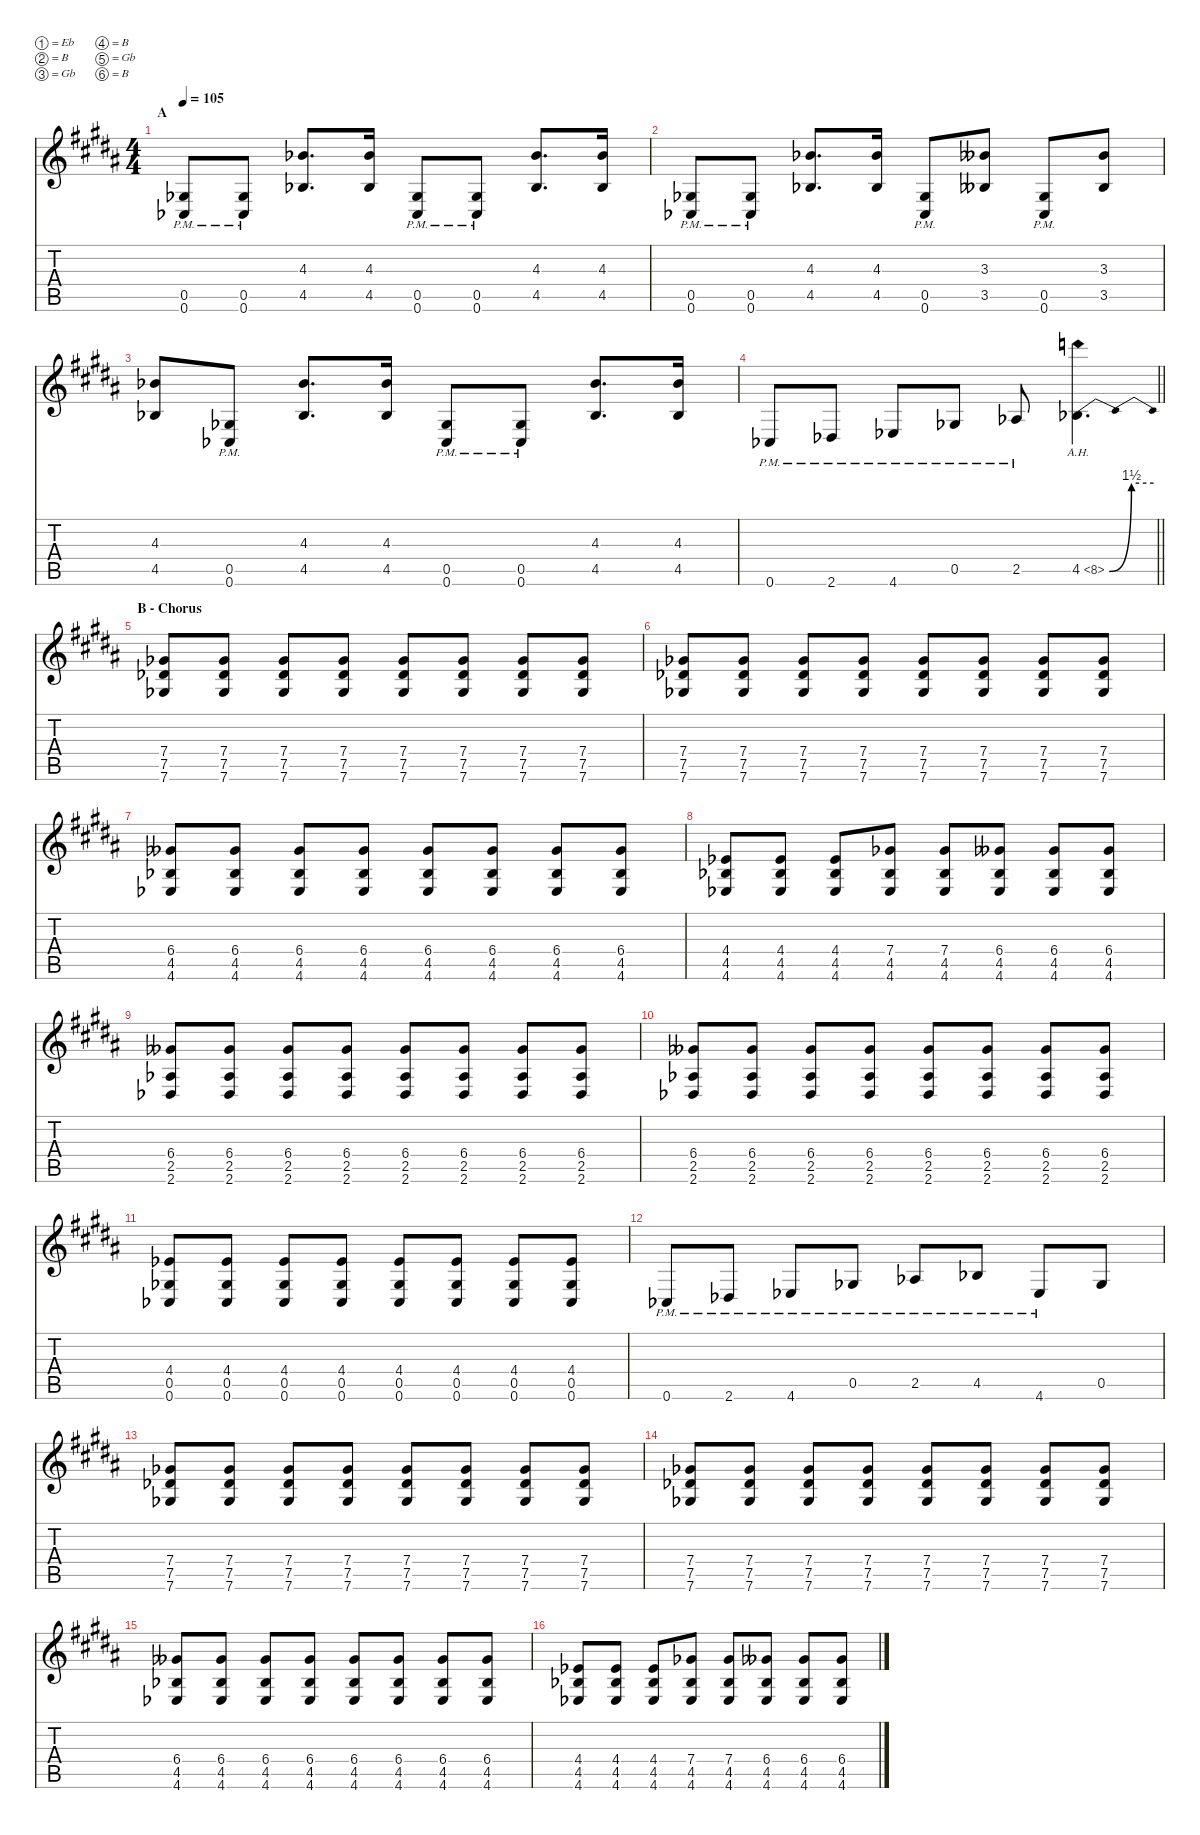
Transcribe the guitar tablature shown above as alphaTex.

\defaultSystemsLayout 4
\hideDynamics
\bracketExtendMode nobrackets
\singleTrackTrackNamePolicy hidden
\multiTrackTrackNamePolicy hidden
\firstSystemTrackNameMode fullname
\firstSystemTrackNameOrientation horizontal
\otherSystemsTrackNameOrientation horizontal
\track ("Guitar I" "dist.guit.") {mute instrument distortionguitar}
\staff {score tabs}
\tuning (Eb4 B3 Gb3 B2 Gb2 B1)
\ts (4 4)
\section ("" "A")
\tempo 105
\clef g2
\ks b
(0.5{pm acc b} 0.6{pm acc b}).8{dy f beam Up} (0.5{pm acc b} 0.6{pm acc b}).8{beam Up} (4.3{acc b} 4.5{acc b}).8{d beam Up} (4.3{acc b} 4.5{acc b}).16{beam Up} (0.5{pm acc b} 0.6{pm acc b}).8{beam Up} (0.5{pm acc b} 0.6{pm acc b}).8{beam Up} (4.3{acc b} 4.5{acc b}).8{d beam Up} (4.3{acc b} 4.5{acc b}).16{beam Up} |
(0.5{pm acc b} 0.6{pm acc b}).8{beam Up} (0.5{pm acc b} 0.6{pm acc b}).8{beam Up} (4.3{acc b} 4.5{acc b}).8{d beam Up} (4.3{acc b} 4.5{acc b}).16{beam Up} (0.5{pm acc b} 0.6{pm acc b}).8{beam Up} (3.3{acc bb} 3.5{acc bb}).8{beam Up} (0.5{pm acc b} 0.6{pm acc b}).8{beam Up} (3.3{acc bb} 3.5{acc bb}).8{beam Up} |
(4.3{acc b} 4.5{acc b}).8{beam Up} (0.5{pm acc b} 0.6{pm acc b}).8{beam Up} (4.3{acc b} 4.5{acc b}).8{d beam Up} (4.3{acc b} 4.5{acc b}).16{beam Up} (0.5{pm acc b} 0.6{pm acc b}).8{beam Up} (0.5{pm acc b} 0.6{pm acc b}).8{beam Up} (4.3{acc b} 4.5{acc b}).8{d beam Up} (4.3{acc b} 4.5{acc b}).16{beam Up} |
\barLineRight lightlight
0.6{pm acc b}.8{beam Up} 2.6{pm acc b}.8{beam Up} 4.6{pm acc b}.8{beam Up} 0.5{pm acc b}.8{beam Up} 2.5{pm acc b}.8{beam Up} 4.5{be (bendrelease 0 0 7.0000002 6 50.0000016 6 15 0) ah 4 acc b}.4{d beam Down} |
\section ("" "B - Chorus")
(7.4{acc b} 7.5{acc b} 7.6{acc b}).8{beam Up} (7.4{acc b} 7.5{acc b} 7.6{acc b}).8{beam Up} (7.4{acc b} 7.5{acc b} 7.6{acc b}).8{beam Up} (7.4{acc b} 7.5{acc b} 7.6{acc b}).8{beam Up} (7.4{acc b} 7.5{acc b} 7.6{acc b}).8{beam Up} (7.4{acc b} 7.5{acc b} 7.6{acc b}).8{beam Up} (7.4{acc b} 7.5{acc b} 7.6{acc b}).8{beam Up} (7.4{acc b} 7.5{acc b} 7.6{acc b}).8{beam Up} |
(7.4{acc b} 7.5{acc b} 7.6{acc b}).8{beam Up} (7.4{acc b} 7.5{acc b} 7.6{acc b}).8{beam Up} (7.4{acc b} 7.5{acc b} 7.6{acc b}).8{beam Up} (7.4{acc b} 7.5{acc b} 7.6{acc b}).8{beam Up} (7.4{acc b} 7.5{acc b} 7.6{acc b}).8{beam Up} (7.4{acc b} 7.5{acc b} 7.6{acc b}).8{beam Up} (7.4{acc b} 7.5{acc b} 7.6{acc b}).8{beam Up} (7.4{acc b} 7.5{acc b} 7.6{acc b}).8{beam Up} |
(6.4{acc bb} 4.5{acc b} 4.6{acc b}).8{beam Up} (6.4{acc bb} 4.5{acc b} 4.6{acc b}).8{beam Up} (6.4{acc bb} 4.5{acc b} 4.6{acc b}).8{beam Up} (6.4{acc bb} 4.5{acc b} 4.6{acc b}).8{beam Up} (6.4{acc bb} 4.5{acc b} 4.6{acc b}).8{beam Up} (6.4{acc bb} 4.5{acc b} 4.6{acc b}).8{beam Up} (6.4{acc bb} 4.5{acc b} 4.6{acc b}).8{beam Up} (6.4{acc bb} 4.5{acc b} 4.6{acc b}).8{beam Up} |
(4.4{acc b} 4.5{acc b} 4.6{acc b}).8{beam Up} (4.4{acc b} 4.5{acc b} 4.6{acc b}).8{beam Up} (4.4{acc b} 4.5{acc b} 4.6{acc b}).8{beam Up} (7.4{acc b} 4.5{acc b} 4.6{acc b}).8{beam Up} (7.4{acc b} 4.5{acc b} 4.6{acc b}).8{beam Up} (6.4{acc bb} 4.5{acc b} 4.6{acc b}).8{beam Up} (6.4{acc bb} 4.5{acc b} 4.6{acc b}).8{beam Up} (6.4{acc bb} 4.5{acc b} 4.6{acc b}).8{beam Up} |
(6.4{acc bb} 2.5{acc b} 2.6{acc b}).8{beam Up} (6.4{acc bb} 2.5{acc b} 2.6{acc b}).8{beam Up} (6.4{acc bb} 2.5{acc b} 2.6{acc b}).8{beam Up} (6.4{acc bb} 2.5{acc b} 2.6{acc b}).8{beam Up} (6.4{acc bb} 2.5{acc b} 2.6{acc b}).8{beam Up} (6.4{acc bb} 2.5{acc b} 2.6{acc b}).8{beam Up} (6.4{acc bb} 2.5{acc b} 2.6{acc b}).8{beam Up} (6.4{acc bb} 2.5{acc b} 2.6{acc b}).8{beam Up} |
(6.4{acc bb} 2.5{acc b} 2.6{acc b}).8{beam Up} (6.4{acc bb} 2.5{acc b} 2.6{acc b}).8{beam Up} (6.4{acc bb} 2.5{acc b} 2.6{acc b}).8{beam Up} (6.4{acc bb} 2.5{acc b} 2.6{acc b}).8{beam Up} (6.4{acc bb} 2.5{acc b} 2.6{acc b}).8{beam Up} (6.4{acc bb} 2.5{acc b} 2.6{acc b}).8{beam Up} (6.4{acc bb} 2.5{acc b} 2.6{acc b}).8{beam Up} (6.4{acc bb} 2.5{acc b} 2.6{acc b}).8{beam Up} |
(4.4{acc b} 0.5{acc b} 0.6{acc b}).8{beam Up} (4.4{acc b} 0.5{acc b} 0.6{acc b}).8{beam Up} (4.4{acc b} 0.5{acc b} 0.6{acc b}).8{beam Up} (4.4{acc b} 0.5{acc b} 0.6{acc b}).8{beam Up} (4.4{acc b} 0.5{acc b} 0.6{acc b}).8{beam Up} (4.4{acc b} 0.5{acc b} 0.6{acc b}).8{beam Up} (4.4{acc b} 0.5{acc b} 0.6{acc b}).8{beam Up} (4.4{acc b} 0.5{acc b} 0.6{acc b}).8{beam Up} |
0.6{pm acc b}.8{beam Up} 2.6{pm acc b}.8{beam Up} 4.6{pm acc b}.8{beam Up} 0.5{pm acc b}.8{beam Up} 2.5{pm acc b}.8{beam Up} 4.5{pm acc b}.8{beam Up} 4.6{pm acc b}.8{beam Up} 0.5{acc b}.8{beam Up} |
(7.4{acc b} 7.5{acc b} 7.6{acc b}).8{beam Up} (7.4{acc b} 7.5{acc b} 7.6{acc b}).8{beam Up} (7.4{acc b} 7.5{acc b} 7.6{acc b}).8{beam Up} (7.4{acc b} 7.5{acc b} 7.6{acc b}).8{beam Up} (7.4{acc b} 7.5{acc b} 7.6{acc b}).8{beam Up} (7.4{acc b} 7.5{acc b} 7.6{acc b}).8{beam Up} (7.4{acc b} 7.5{acc b} 7.6{acc b}).8{beam Up} (7.4{acc b} 7.5{acc b} 7.6{acc b}).8{beam Up} |
(7.4{acc b} 7.5{acc b} 7.6{acc b}).8{beam Up} (7.4{acc b} 7.5{acc b} 7.6{acc b}).8{beam Up} (7.4{acc b} 7.5{acc b} 7.6{acc b}).8{beam Up} (7.4{acc b} 7.5{acc b} 7.6{acc b}).8{beam Up} (7.4{acc b} 7.5{acc b} 7.6{acc b}).8{beam Up} (7.4{acc b} 7.5{acc b} 7.6{acc b}).8{beam Up} (7.4{acc b} 7.5{acc b} 7.6{acc b}).8{beam Up} (7.4{acc b} 7.5{acc b} 7.6{acc b}).8{beam Up} |
(6.4{acc bb} 4.5{acc b} 4.6{acc b}).8{beam Up} (6.4{acc bb} 4.5{acc b} 4.6{acc b}).8{beam Up} (6.4{acc bb} 4.5{acc b} 4.6{acc b}).8{beam Up} (6.4{acc bb} 4.5{acc b} 4.6{acc b}).8{beam Up} (6.4{acc bb} 4.5{acc b} 4.6{acc b}).8{beam Up} (6.4{acc bb} 4.5{acc b} 4.6{acc b}).8{beam Up} (6.4{acc bb} 4.5{acc b} 4.6{acc b}).8{beam Up} (6.4{acc bb} 4.5{acc b} 4.6{acc b}).8{beam Up} |
(4.4{acc b} 4.5{acc b} 4.6{acc b}).8{beam Up} (4.4{acc b} 4.5{acc b} 4.6{acc b}).8{beam Up} (4.4{acc b} 4.5{acc b} 4.6{acc b}).8{beam Up} (7.4{acc b} 4.5{acc b} 4.6{acc b}).8{beam Up} (7.4{acc b} 4.5{acc b} 4.6{acc b}).8{beam Up} (6.4{acc bb} 4.5{acc b} 4.6{acc b}).8{beam Up} (6.4{acc bb} 4.5{acc b} 4.6{acc b}).8{beam Up} (6.4{acc bb} 4.5{acc b} 4.6{acc b}).8{beam Up}
